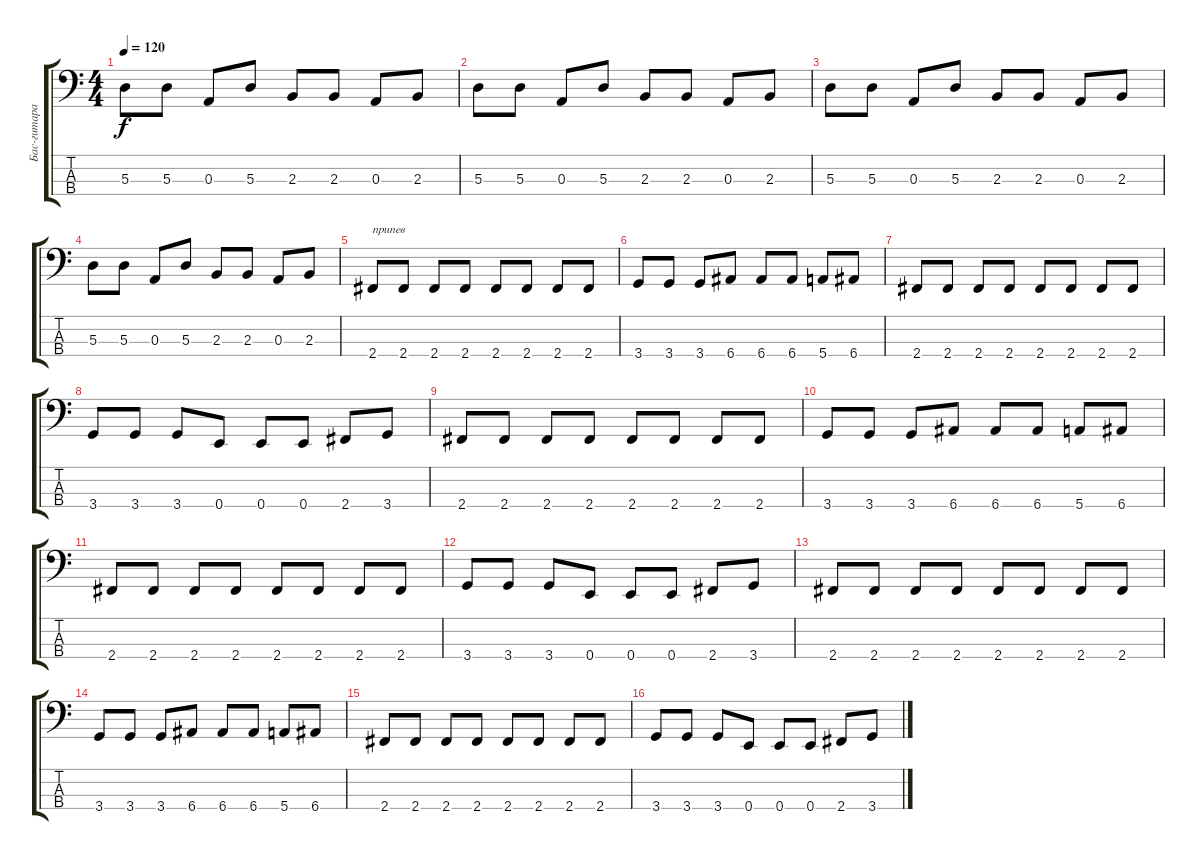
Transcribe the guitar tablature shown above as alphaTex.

\track ("Бас-гитара" "Бас-гитара") {instrument electricbassfinger}
\staff {score tabs}
\tuning (G2 D2 A1 E1) {hide}
\ts (4 4)
\tempo 120
\clef f4
\ks c
5.3.8{dy f} 5.3.8 0.3.8 5.3.8 2.3.8 2.3.8 0.3.8 2.3.8 |
5.3.8 5.3.8 0.3.8 5.3.8 2.3.8 2.3.8 0.3.8 2.3.8 |
5.3.8 5.3.8 0.3.8 5.3.8 2.3.8 2.3.8 0.3.8 2.3.8 |
5.3.8 5.3.8 0.3.8 5.3.8 2.3.8 2.3.8 0.3.8 2.3.8 |
2.4.8{txt "припев"} 2.4.8 2.4.8 2.4.8 2.4.8 2.4.8 2.4.8 2.4.8 |
3.4.8 3.4.8 3.4.8 6.4.8 6.4.8 6.4.8 5.4.8 6.4.8 |
2.4.8 2.4.8 2.4.8 2.4.8 2.4.8 2.4.8 2.4.8 2.4.8 |
3.4.8 3.4.8 3.4.8 0.4.8 0.4.8 0.4.8 2.4.8 3.4.8 |
2.4.8 2.4.8 2.4.8 2.4.8 2.4.8 2.4.8 2.4.8 2.4.8 |
3.4.8 3.4.8 3.4.8 6.4.8 6.4.8 6.4.8 5.4.8 6.4.8 |
2.4.8 2.4.8 2.4.8 2.4.8 2.4.8 2.4.8 2.4.8 2.4.8 |
3.4.8 3.4.8 3.4.8 0.4.8 0.4.8 0.4.8 2.4.8 3.4.8 |
2.4.8 2.4.8 2.4.8 2.4.8 2.4.8 2.4.8 2.4.8 2.4.8 |
3.4.8 3.4.8 3.4.8 6.4.8 6.4.8 6.4.8 5.4.8 6.4.8 |
2.4.8 2.4.8 2.4.8 2.4.8 2.4.8 2.4.8 2.4.8 2.4.8 |
3.4.8 3.4.8 3.4.8 0.4.8 0.4.8 0.4.8 2.4.8 3.4.8
